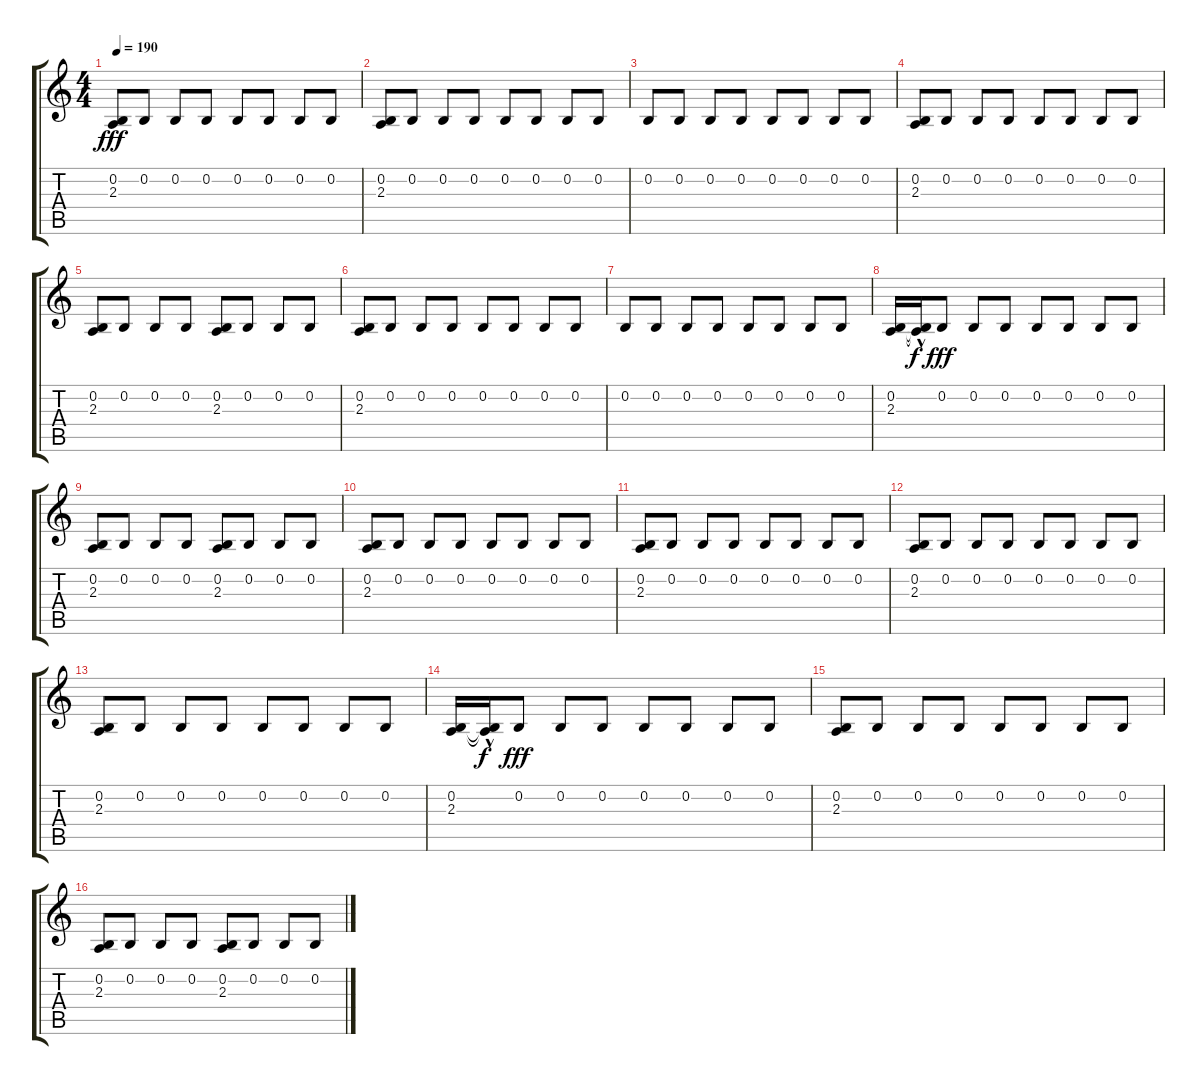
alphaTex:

\track "" {instrument acousticgrandpiano}
\staff {score tabs}
\tuning (E4 B3 G3 D3 A2 E2) {hide}
\ts (4 4)
\tempo 190
\clef g2
\ks c
(0.2 2.3).8{dy fff} 0.2.8 0.2.8 0.2.8 0.2.8 0.2.8 0.2.8 0.2.8 |
(0.2 2.3).8 0.2.8 0.2.8 0.2.8 0.2.8 0.2.8 0.2.8 0.2.8 |
0.2.8 0.2.8 0.2.8 0.2.8 0.2.8 0.2.8 0.2.8 0.2.8 |
(0.2 2.3).8 0.2.8 0.2.8 0.2.8 0.2.8 0.2.8 0.2.8 0.2.8 |
(0.2 2.3).8 0.2.8 0.2.8 0.2.8 (0.2 2.3).8 0.2.8 0.2.8 0.2.8 |
(0.2 2.3).8 0.2.8 0.2.8 0.2.8 0.2.8 0.2.8 0.2.8 0.2.8 |
0.2.8 0.2.8 0.2.8 0.2.8 0.2.8 0.2.8 0.2.8 0.2.8 |
(0.2 2.3).16 (0.2{t} 2.3{hac t}).16{dy f} 0.2.8{dy fff} 0.2.8 0.2.8 0.2.8 0.2.8 0.2.8 0.2.8 |
(0.2 2.3).8 0.2.8 0.2.8 0.2.8 (0.2 2.3).8 0.2.8 0.2.8 0.2.8 |
(0.2 2.3).8 0.2.8 0.2.8 0.2.8 0.2.8 0.2.8 0.2.8 0.2.8 |
(0.2 2.3).8 0.2.8 0.2.8 0.2.8 0.2.8 0.2.8 0.2.8 0.2.8 |
(0.2 2.3).8 0.2.8 0.2.8 0.2.8 0.2.8 0.2.8 0.2.8 0.2.8 |
(0.2 2.3).8 0.2.8 0.2.8 0.2.8 0.2.8 0.2.8 0.2.8 0.2.8 |
(0.2 2.3).16 (0.2{t} 2.3{hac t}).16{dy f} 0.2.8{dy fff} 0.2.8 0.2.8 0.2.8 0.2.8 0.2.8 0.2.8 |
(0.2 2.3).8 0.2.8 0.2.8 0.2.8 0.2.8 0.2.8 0.2.8 0.2.8 |
(0.2 2.3).8 0.2.8 0.2.8 0.2.8 (0.2 2.3).8 0.2.8 0.2.8 0.2.8
